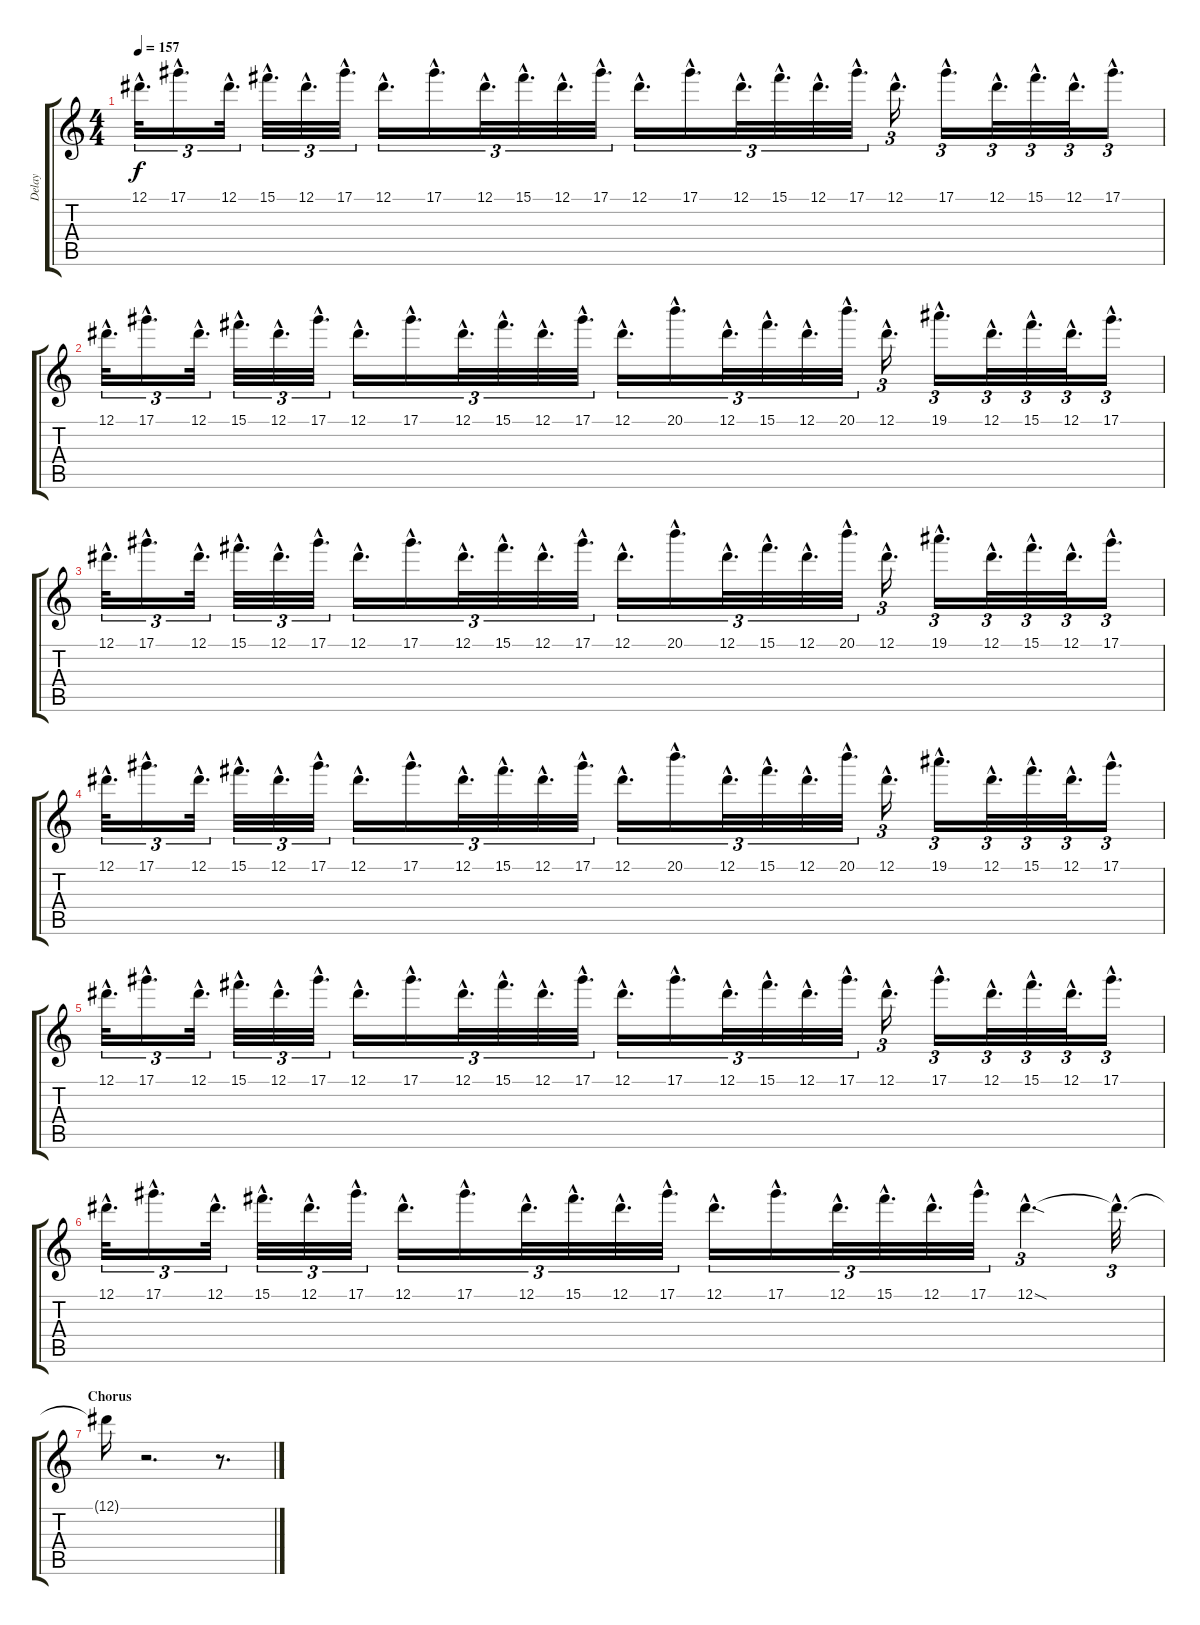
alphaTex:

\track ("Delay" "Delay") {instrument distortionguitar}
\staff {score tabs}
\tuning (Eb4 Bb3 Gb3 Db3 Ab2 Eb2) {hide}
\ts (4 4)
\tempo 157
\clef g2
\ks c
12.1{hac}.32{d tu (3 2) dy f} 17.1{hac}.16{d tu (3 2)} 12.1{hac}.32{d tu (3 2)} 15.1{hac}.32{d tu (3 2)} 12.1{hac}.32{d tu (3 2)} 17.1{hac}.32{d tu (3 2)} 12.1{hac}.16{d tu (3 2)} 17.1{hac}.16{d tu (3 2)} 12.1{hac}.32{d tu (3 2)} 15.1{hac}.32{d tu (3 2)} 12.1{hac}.32{d tu (3 2)} 17.1{hac}.32{d tu (3 2)} 12.1{hac}.16{d tu (3 2)} 17.1{hac}.16{d tu (3 2)} 12.1{hac}.32{d tu (3 2)} 15.1{hac}.32{d tu (3 2)} 12.1{hac}.32{d tu (3 2)} 17.1{hac}.32{d tu (3 2)} 12.1{hac}.16{d tu (3 2)} 17.1{hac}.16{d tu (3 2)} 12.1{hac}.32{d tu (3 2)} 15.1{hac}.32{d tu (3 2)} 12.1{hac}.32{d tu (3 2)} 17.1{hac}.16{d tu (3 2)} |
12.1{hac}.32{d tu (3 2)} 17.1{hac}.16{d tu (3 2)} 12.1{hac}.32{d tu (3 2)} 15.1{hac}.32{d tu (3 2)} 12.1{hac}.32{d tu (3 2)} 17.1{hac}.32{d tu (3 2)} 12.1{hac}.16{d tu (3 2)} 17.1{hac}.16{d tu (3 2)} 12.1{hac}.32{d tu (3 2)} 15.1{hac}.32{d tu (3 2)} 12.1{hac}.32{d tu (3 2)} 17.1{hac}.32{d tu (3 2)} 12.1{hac}.16{d tu (3 2)} 20.1{hac}.16{d tu (3 2)} 12.1{hac}.32{d tu (3 2)} 15.1{hac}.32{d tu (3 2)} 12.1{hac}.32{d tu (3 2)} 20.1{hac}.32{d tu (3 2)} 12.1{hac}.16{d tu (3 2)} 19.1{hac}.16{d tu (3 2)} 12.1{hac}.32{d tu (3 2)} 15.1{hac}.32{d tu (3 2)} 12.1{hac}.32{d tu (3 2)} 17.1{hac}.16{d tu (3 2)} |
12.1{hac}.32{d tu (3 2)} 17.1{hac}.16{d tu (3 2)} 12.1{hac}.32{d tu (3 2)} 15.1{hac}.32{d tu (3 2)} 12.1{hac}.32{d tu (3 2)} 17.1{hac}.32{d tu (3 2)} 12.1{hac}.16{d tu (3 2)} 17.1{hac}.16{d tu (3 2)} 12.1{hac}.32{d tu (3 2)} 15.1{hac}.32{d tu (3 2)} 12.1{hac}.32{d tu (3 2)} 17.1{hac}.32{d tu (3 2)} 12.1{hac}.16{d tu (3 2)} 20.1{hac}.16{d tu (3 2)} 12.1{hac}.32{d tu (3 2)} 15.1{hac}.32{d tu (3 2)} 12.1{hac}.32{d tu (3 2)} 20.1{hac}.32{d tu (3 2)} 12.1{hac}.16{d tu (3 2)} 19.1{hac}.16{d tu (3 2)} 12.1{hac}.32{d tu (3 2)} 15.1{hac}.32{d tu (3 2)} 12.1{hac}.32{d tu (3 2)} 17.1{hac}.16{d tu (3 2)} |
12.1{hac}.32{d tu (3 2)} 17.1{hac}.16{d tu (3 2)} 12.1{hac}.32{d tu (3 2)} 15.1{hac}.32{d tu (3 2)} 12.1{hac}.32{d tu (3 2)} 17.1{hac}.32{d tu (3 2)} 12.1{hac}.16{d tu (3 2)} 17.1{hac}.16{d tu (3 2)} 12.1{hac}.32{d tu (3 2)} 15.1{hac}.32{d tu (3 2)} 12.1{hac}.32{d tu (3 2)} 17.1{hac}.32{d tu (3 2)} 12.1{hac}.16{d tu (3 2)} 20.1{hac}.16{d tu (3 2)} 12.1{hac}.32{d tu (3 2)} 15.1{hac}.32{d tu (3 2)} 12.1{hac}.32{d tu (3 2)} 20.1{hac}.32{d tu (3 2)} 12.1{hac}.16{d tu (3 2)} 19.1{hac}.16{d tu (3 2)} 12.1{hac}.32{d tu (3 2)} 15.1{hac}.32{d tu (3 2)} 12.1{hac}.32{d tu (3 2)} 17.1{hac}.16{d tu (3 2)} |
12.1{hac}.32{d tu (3 2)} 17.1{hac}.16{d tu (3 2)} 12.1{hac}.32{d tu (3 2)} 15.1{hac}.32{d tu (3 2)} 12.1{hac}.32{d tu (3 2)} 17.1{hac}.32{d tu (3 2)} 12.1{hac}.16{d tu (3 2)} 17.1{hac}.16{d tu (3 2)} 12.1{hac}.32{d tu (3 2)} 15.1{hac}.32{d tu (3 2)} 12.1{hac}.32{d tu (3 2)} 17.1{hac}.32{d tu (3 2)} 12.1{hac}.16{d tu (3 2)} 17.1{hac}.16{d tu (3 2)} 12.1{hac}.32{d tu (3 2)} 15.1{hac}.32{d tu (3 2)} 12.1{hac}.32{d tu (3 2)} 17.1{hac}.32{d tu (3 2)} 12.1{hac}.16{d tu (3 2)} 17.1{hac}.16{d tu (3 2)} 12.1{hac}.32{d tu (3 2)} 15.1{hac}.32{d tu (3 2)} 12.1{hac}.32{d tu (3 2)} 17.1{hac}.16{d tu (3 2)} |
12.1{hac}.32{d tu (3 2)} 17.1{hac}.16{d tu (3 2)} 12.1{hac}.32{d tu (3 2)} 15.1{hac}.32{d tu (3 2)} 12.1{hac}.32{d tu (3 2)} 17.1{hac}.32{d tu (3 2)} 12.1{hac}.16{d tu (3 2)} 17.1{hac}.16{d tu (3 2)} 12.1{hac}.32{d tu (3 2)} 15.1{hac}.32{d tu (3 2)} 12.1{hac}.32{d tu (3 2)} 17.1{hac}.32{d tu (3 2)} 12.1{hac}.16{d tu (3 2)} 17.1{hac}.16{d tu (3 2)} 12.1{hac}.32{d tu (3 2)} 15.1{hac}.32{d tu (3 2)} 12.1{hac}.32{d tu (3 2)} 17.1{hac}.32{d tu (3 2)} 12.1{sod hac}.4{d tu (3 2)} 12.1{hac t}.32{d tu (3 2)} |
\section ("" "Chorus")
12.1{t}.16 r.2{d} r.8{d}
